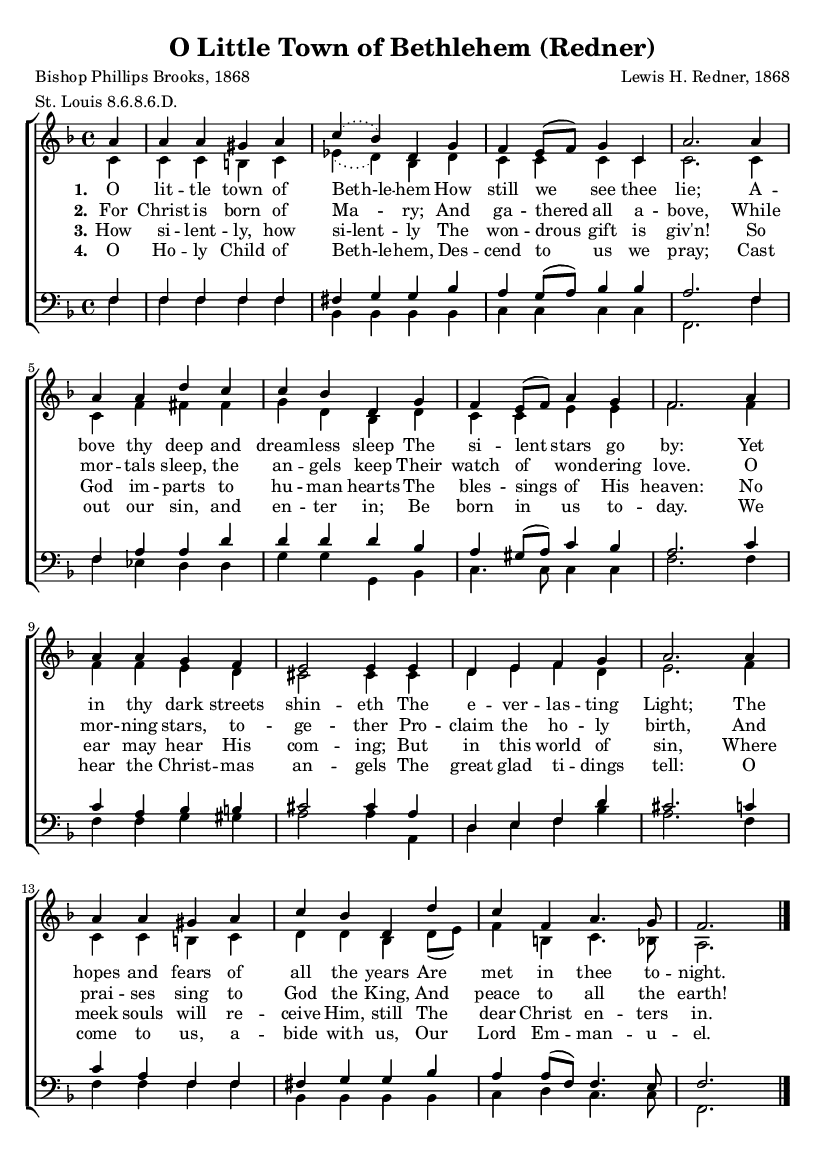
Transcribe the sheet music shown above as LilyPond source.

\header {
  filename = "o_little_town.ly"
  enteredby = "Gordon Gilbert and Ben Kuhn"
  composer = "Lewis H. Redner, 1868"
  poet = "Bishop Phillips Brooks, 1868"
  date=""
  title = "O Little Town of Bethlehem (Redner)"
  toc_as = "O Little Town of Bethlehem (Lewis H. Redner)"
  % index_as = "O Little Town of Bethlehem!Redner"
  metre = "St. Louis 8.6.8.6.D."
  meter = \metre
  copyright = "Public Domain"
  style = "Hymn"
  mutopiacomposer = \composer
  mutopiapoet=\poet
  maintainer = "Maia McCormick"
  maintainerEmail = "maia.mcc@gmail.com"
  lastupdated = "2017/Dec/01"
}

\version "2.14.2"

\include "header.ly"
global= {
  \time 4/4
  \key g \major
  \partial 4
}

sop = \context Voice = "sop"    {
  \voiceOne
  \slurDotted
  b'4 | b' b' ais' b' | d''( c'') e' a' |
  \slurSolid
  g' fis'8( g') a'4 d' | b'2. b'4 |
  b' b' e'' d'' | d'' c'' e' a' |
  g' fis'8( g') b'4 a' | g'2. b'4 |
  b' b' a' g' | fis'2 fis'4 fis'4 |
  e' fis' g' a' | b'2. b'4 |
  b' b' ais' b' | d'' c'' e' e'' |
  d'' g' b'4. a'8 g'2. \bar "|."

}

alto=\context Voice = "alto"   {
  \voiceTwo
  \slurDotted
  d'4 | d' d' cis' d' | f'( e') c' e' |
  \slurSolid
  d' d' d' d' | d'2. d'4 |
  d' g' gis' gis' | a' e' c' e' |
  d' d' fis' fis' | g'2. g'4 |
  g' g' fis' e' | dis'2 dis'4 dis' |
  e' fis' g' e' | fis'2. g'4 |
  d' d' cis' d' | e' e' c' e'8( fis') |
  g'4 cis' d'4. c'8 | b2.
}

tenor = \context Voice = "tenor"   {
  \voiceOne
  g4 g g g g gis a a
  c' b a8( b) c'4 c' b2.
  g4 g b b e' e' e' e'
  c' b ais8( b) d'4 c' b2.
  d'4 d' b c' cis' dis'2 dis'4
  b e fis g e' dis'2.
  d'4 d' b g g gis a a
  c' b b8( g) g4. fis8 g2.
}

bass = \context Voice = "bass"   {
  \voiceTwo
  g4 g g g g c c c
  c d d d d g,2.
  g4 g f e e a a a,
  c d4. d8 d4 d g2.
  g4 g g a ais b2 b4
  b, e fis g c' b2.
  g4 g g g g c c c
  c d e d4. d8 g,2.
}
accomp=\chordmode {

}



stanzaa = \lyricmode {
  O lit -- tle town of Beth-le -- hem
  How still we see thee lie;
  A -- bove thy deep and dream -- less sleep
  The si -- lent stars go by:
  Yet in thy dark streets shin -- eth
  The e -- ver -- las -- ting Light;
  The hopes and fears of all the years
  Are met in thee to -- night.
}

stanzab = \lyricmode {
  For Christ is born of Ma --  ry;
  And ga -- thered all a -- bove,
  While mor -- tals sleep, the an -- gels keep
  Their watch of won -- dering love.
  O mor -- ning stars, to -- ge -- ther
  Pro -- claim the ho -- ly birth,
  And prai -- ses sing to God the King,
  And peace to all the earth!
}

stanzac = \lyricmode {
  How si -- lent -- ly, how si-lent -- ly
  The won -- drous gift is giv'n!
  So God im -- parts to hu -- man hearts
  The bles -- sings of His heaven:
  No ear may hear His com -- ing;
  But in this world of sin,
  Where meek souls will re -- ceive Him, still
  The dear Christ en -- ters in.
}

stanzad = \lyricmode {
  O Ho -- ly Child of Beth-le -- hem,
  Des -- cend to us we pray;
  Cast out our sin, and en -- ter in;
  Be born in us to -- day.
  We hear the Christ -- mas an -- gels
  The great glad ti -- dings tell:
  O come to us, a -- bide with us,
  Our Lord Em -- man -- u -- el.
}
stanzae = \lyricmode {

}
stanzaf = \lyricmode {

}

\score {
  \transpose g f
  \context ChoirStaff <<
    \context ChordNames \accomp
    \unset ChoirStaff.melismaBusyProperties
    \context Staff ="upper"  { \clef "G" <<
      \global
      \sop
      \alto
    >>}

    \lyricsto "sop" \context Lyrics = "stanza-1" {
      \set stanza = "1."
      \stanzaa }
    \lyricsto "sop" \context Lyrics = "stanza-2" {
      \set stanza = "2."
      \stanzab }
    \lyricsto "sop" \context Lyrics = "stanza-3" {
      \set stanza = "3."
      \stanzac }
    \lyricsto "sop" \context Lyrics = "stanza-4" {
      \set stanza = "4."
      \stanzad }
    \context Staff = "lower"  { \clef "F"<<
      \global
      \tenor
      \bass
    >>}
  >>
}

